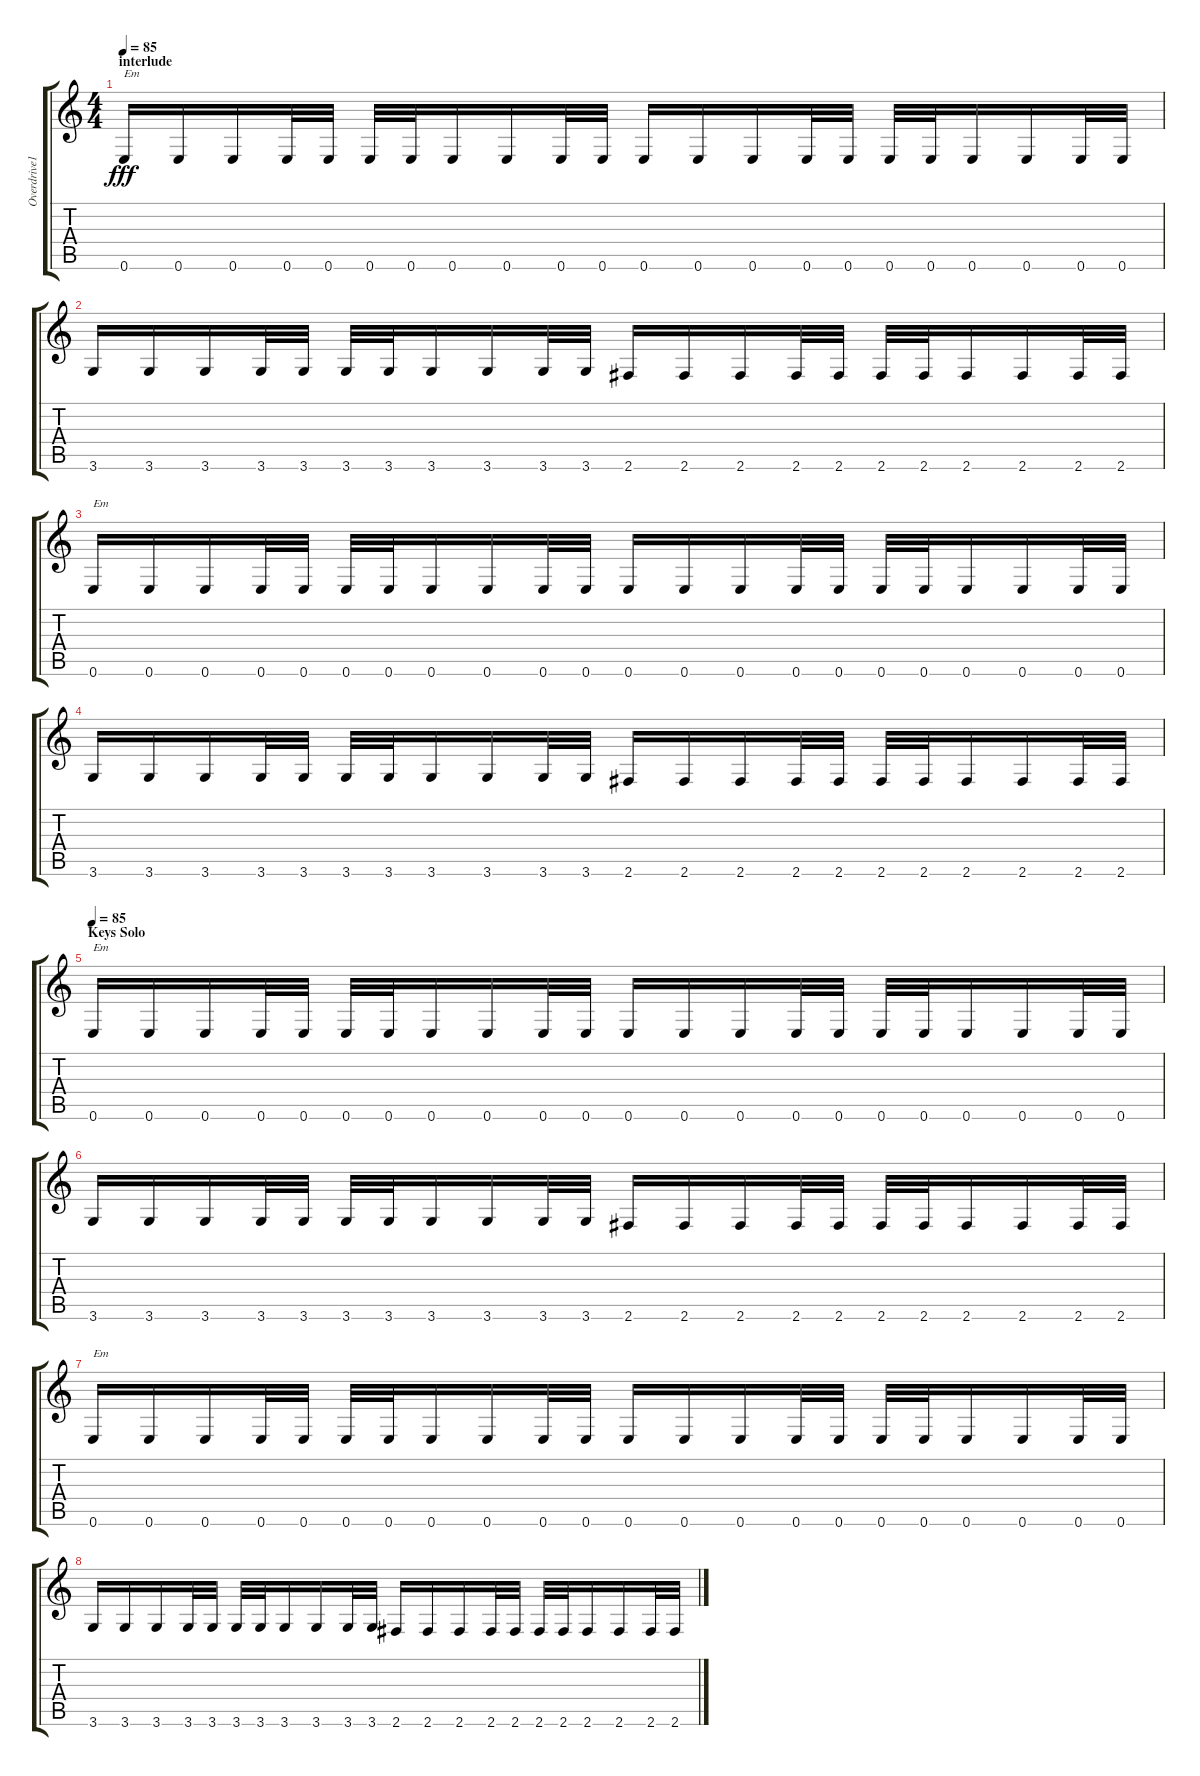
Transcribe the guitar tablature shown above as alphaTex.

\track ("Overdrive1" "Overdrive1") {instrument overdrivenguitar}
\staff {score tabs}
\tuning (E4 B3 G3 D3 A2 E2) {hide}
\ts (4 4)
\section ("" "interlude")
\tempo 85
\clef g2
\ks c
0.6.16{txt "Em" dy fff balance 8} 0.6.16 0.6.16 0.6.32 0.6.32 0.6.32 0.6.32 0.6.16 0.6.16 0.6.32 0.6.32 0.6.16 0.6.16 0.6.16 0.6.32 0.6.32 0.6.32 0.6.32 0.6.16 0.6.16 0.6.32 0.6.32 |
3.6.16 3.6.16 3.6.16 3.6.32 3.6.32 3.6.32 3.6.32 3.6.16 3.6.16 3.6.32 3.6.32 2.6.16 2.6.16 2.6.16 2.6.32 2.6.32 2.6.32 2.6.32 2.6.16 2.6.16 2.6.32 2.6.32 |
0.6.16{txt "Em" balance 8} 0.6.16 0.6.16 0.6.32 0.6.32 0.6.32 0.6.32 0.6.16 0.6.16 0.6.32 0.6.32 0.6.16 0.6.16 0.6.16 0.6.32 0.6.32 0.6.32 0.6.32 0.6.16 0.6.16 0.6.32 0.6.32 |
3.6.16 3.6.16 3.6.16 3.6.32 3.6.32 3.6.32 3.6.32 3.6.16 3.6.16 3.6.32 3.6.32 2.6.16 2.6.16 2.6.16 2.6.32 2.6.32 2.6.32 2.6.32 2.6.16 2.6.16 2.6.32 2.6.32 |
\section ("" "Keys Solo")
\tempo 85
0.6.16{txt "Em" balance 8} 0.6.16 0.6.16 0.6.32 0.6.32 0.6.32 0.6.32 0.6.16 0.6.16 0.6.32 0.6.32 0.6.16 0.6.16 0.6.16 0.6.32 0.6.32 0.6.32 0.6.32 0.6.16 0.6.16 0.6.32 0.6.32 |
3.6.16 3.6.16 3.6.16 3.6.32 3.6.32 3.6.32 3.6.32 3.6.16 3.6.16 3.6.32 3.6.32 2.6.16 2.6.16 2.6.16 2.6.32 2.6.32 2.6.32 2.6.32 2.6.16 2.6.16 2.6.32 2.6.32 |
0.6.16{txt "Em" balance 8} 0.6.16 0.6.16 0.6.32 0.6.32 0.6.32 0.6.32 0.6.16 0.6.16 0.6.32 0.6.32 0.6.16 0.6.16 0.6.16 0.6.32 0.6.32 0.6.32 0.6.32 0.6.16 0.6.16 0.6.32 0.6.32 |
3.6.16 3.6.16 3.6.16 3.6.32 3.6.32 3.6.32 3.6.32 3.6.16 3.6.16 3.6.32 3.6.32 2.6.16 2.6.16 2.6.16 2.6.32 2.6.32 2.6.32 2.6.32 2.6.16 2.6.16 2.6.32 2.6.32
